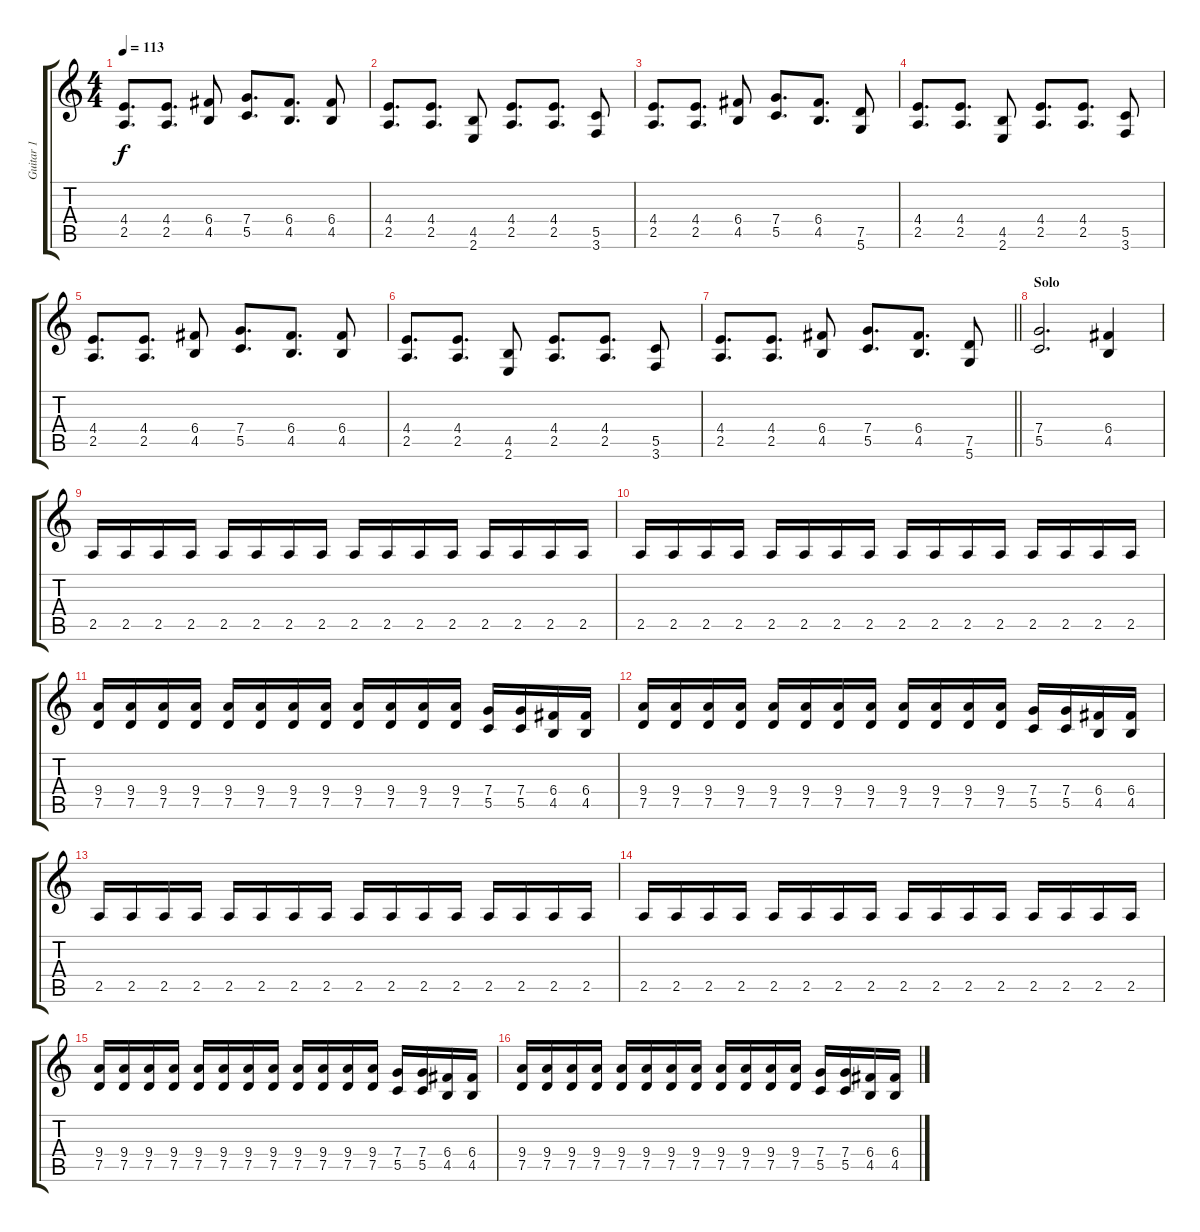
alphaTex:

\track ("Guitar 1" "Guitar 1") {instrument distortionguitar}
\staff {score tabs}
\tuning (D4 A3 F3 C3 G2 D2) {hide}
\ts (4 4)
\tempo 113
\clef g2
\ks c
(4.4 2.5).8{d dy f} (4.4 2.5).8{d} (6.4 4.5).8 (7.4 5.5).8{d} (6.4 4.5).8{d} (6.4 4.5).8 |
(4.4 2.5).8{d} (4.4 2.5).8{d} (4.5 2.6).8 (4.4 2.5).8{d} (4.4 2.5).8{d} (5.5 3.6).8 |
(4.4 2.5).8{d} (4.4 2.5).8{d} (6.4 4.5).8 (7.4 5.5).8{d} (6.4 4.5).8{d} (7.5 5.6).8 |
(4.4 2.5).8{d} (4.4 2.5).8{d} (4.5 2.6).8 (4.4 2.5).8{d} (4.4 2.5).8{d} (5.5 3.6).8 |
(4.4 2.5).8{d} (4.4 2.5).8{d} (6.4 4.5).8 (7.4 5.5).8{d} (6.4 4.5).8{d} (6.4 4.5).8 |
(4.4 2.5).8{d} (4.4 2.5).8{d} (4.5 2.6).8 (4.4 2.5).8{d} (4.4 2.5).8{d} (5.5 3.6).8 |
\barLineRight lightlight
(4.4 2.5).8{d} (4.4 2.5).8{d} (6.4 4.5).8 (7.4 5.5).8{d} (6.4 4.5).8{d} (7.5 5.6).8 |
\section ("" "Solo")
(7.4 5.5).2{d} (6.4 4.5).4 |
2.5.16 2.5.16 2.5.16 2.5.16 2.5.16 2.5.16 2.5.16 2.5.16 2.5.16 2.5.16 2.5.16 2.5.16 2.5.16 2.5.16 2.5.16 2.5.16 |
2.5.16 2.5.16 2.5.16 2.5.16 2.5.16 2.5.16 2.5.16 2.5.16 2.5.16 2.5.16 2.5.16 2.5.16 2.5.16 2.5.16 2.5.16 2.5.16 |
(9.4 7.5).16 (9.4 7.5).16 (9.4 7.5).16 (9.4 7.5).16 (9.4 7.5).16 (9.4 7.5).16 (9.4 7.5).16 (9.4 7.5).16 (9.4 7.5).16 (9.4 7.5).16 (9.4 7.5).16 (9.4 7.5).16 (7.4 5.5).16 (7.4 5.5).16 (6.4 4.5).16 (6.4 4.5).16 |
(9.4 7.5).16 (9.4 7.5).16 (9.4 7.5).16 (9.4 7.5).16 (9.4 7.5).16 (9.4 7.5).16 (9.4 7.5).16 (9.4 7.5).16 (9.4 7.5).16 (9.4 7.5).16 (9.4 7.5).16 (9.4 7.5).16 (7.4 5.5).16 (7.4 5.5).16 (6.4 4.5).16 (6.4 4.5).16 |
2.5.16 2.5.16 2.5.16 2.5.16 2.5.16 2.5.16 2.5.16 2.5.16 2.5.16 2.5.16 2.5.16 2.5.16 2.5.16 2.5.16 2.5.16 2.5.16 |
2.5.16 2.5.16 2.5.16 2.5.16 2.5.16 2.5.16 2.5.16 2.5.16 2.5.16 2.5.16 2.5.16 2.5.16 2.5.16 2.5.16 2.5.16 2.5.16 |
(9.4 7.5).16 (9.4 7.5).16 (9.4 7.5).16 (9.4 7.5).16 (9.4 7.5).16 (9.4 7.5).16 (9.4 7.5).16 (9.4 7.5).16 (9.4 7.5).16 (9.4 7.5).16 (9.4 7.5).16 (9.4 7.5).16 (7.4 5.5).16 (7.4 5.5).16 (6.4 4.5).16 (6.4 4.5).16 |
(9.4 7.5).16 (9.4 7.5).16 (9.4 7.5).16 (9.4 7.5).16 (9.4 7.5).16 (9.4 7.5).16 (9.4 7.5).16 (9.4 7.5).16 (9.4 7.5).16 (9.4 7.5).16 (9.4 7.5).16 (9.4 7.5).16 (7.4 5.5).16 (7.4 5.5).16 (6.4 4.5).16 (6.4 4.5).16
